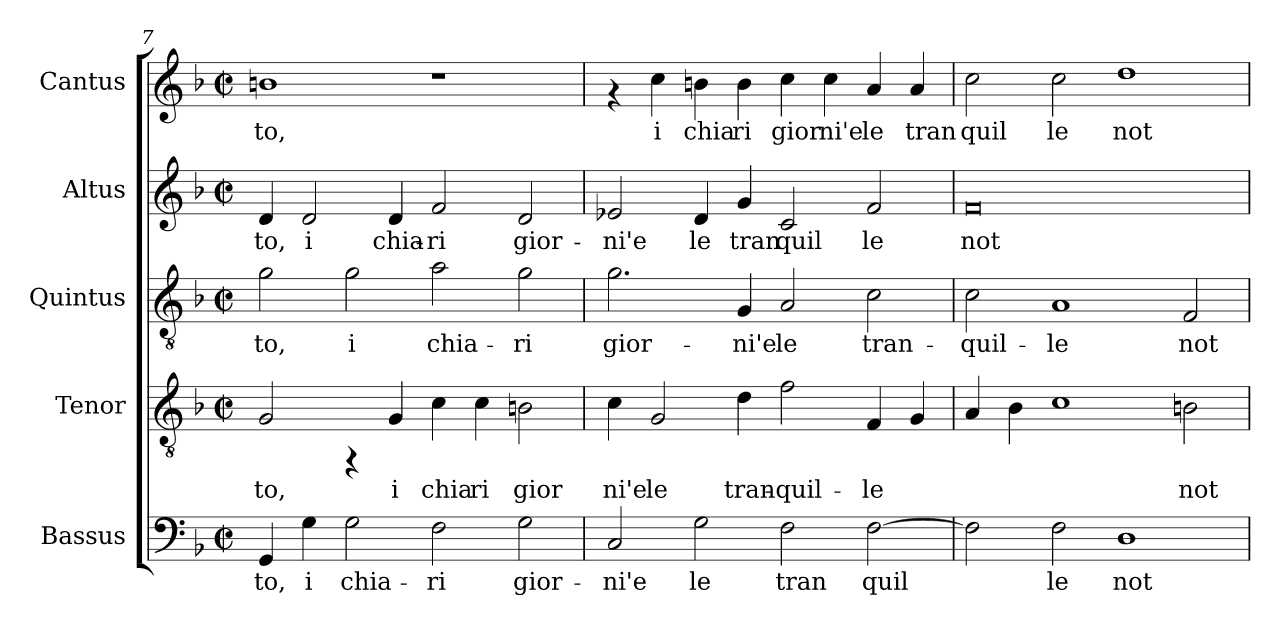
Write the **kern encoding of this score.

**kern	**text	**kern	**text	**kern	**text	**kern	**text	**kern	**text
*part5	*part5	*part4	*part4	*part3	*part3	*part2	*part2	*part1	*part1
*staff5	*staff5	*staff4	*staff4	*staff3	*staff3	*staff2	*staff2	*staff1	*staff1
*I"Bassus	*	*I"Tenor	*	*I"Quintus	*	*I"Altus	*	*I"Cantus	*
*clefF4	*	*clefGv2	*	*clefGv2	*	*clefG2	*	*clefG2	*
*k[b-]	*	*k[b-]	*	*k[b-]	*	*k[b-]	*	*k[b-]	*
*F:	*	*F:	*	*F:	*	*F:	*	*F:	*
*M2/2	*	*M2/2	*	*M2/2	*	*M2/2	*	*M2/2	*
*met(c|)	*	*met(c|)	*	*met(c|)	*	*met(c|)	*	*met(c|)	*
=7	=7	=7	=7	=7	=7	=7	=7	=7	=7
!	!LO:LY:b:cj	!	!LO:LY:b:cj	!	!LO:LY:b:cj	!	!LO:LY:b:cj	!	!LO:LY:b:cj
4GG/	-to,	2G/	to,	2g\	-to,	4d/	-to,	1bn	-to,
!	!LO:LY:b:cj	!	!	!	!	!	!LO:LY:b:cj	!	!
4G\	i	.	.	.	.	2d/	i	.	.
!	!LO:LY:b:cj	!	!	!	!LO:LY:b:cj	!	!	!	!
2G\	chia-	4rFF	.	2g\	i	.	.	.	.
!	!	!	!LO:LY:b:cj	!	!	!	!LO:LY:b:cj	!	!
.	.	4G/	i	.	.	4d/	chia-	.	.
!	!LO:LY:b:cj	!	!LO:LY:b:cj	!	!LO:LY:b:cj	!	!LO:LY:b:cj	!	!
2F\	-ri	4c\	chia	2a\	chia-	2f/	-ri	1r	.
!	!	!	!LO:LY:b:cj	!	!	!	!	!	!
.	.	4c\	ri	.	.	.	.	.	.
!	!LO:LY:b:cj	!	!LO:LY:b:cj	!	!LO:LY:b:cj	!	!LO:LY:b:cj	!	!
2G\	gior-	2Bn\	gior	2g\	-ri	2d/	gior-	.	.
!!LO:PB:g=z
=8	=8	=8	=8	=8	=8	=8	=8	=8	=8
!	!LO:LY:b:cj	!	!LO:LY:b:cj	!	!LO:LY:b:cj	!	!LO:LY:b:cj	!	!
2C/	-ni'e	4c\	ni'e	2.g\	gior-	2e-X/	-ni'e	4rf	.
!	!	!	!LO:LY:b:cj	!	!	!	!	!	!LO:LY:b:cj
.	.	2G/	le	.	.	.	.	4cc\	i
!	!LO:LY:b:cj	!	!	!	!	!	!LO:LY:b:cj	!	!LO:LY:b:cj
2G\	le	.	.	.	.	4d/	le	4bn\	chia
!	!	!	!LO:LY:b:cj	!	!LO:LY:b:cj	!	!LO:LY:b:cj	!	!LO:LY:b:cj
.	.	4d\	tran-	4G/	-ni'e	4g/	tran	4b\	ri
!	!LO:LY:b:cj	!	!LO:LY:b:cj	!	!LO:LY:b:cj	!	!LO:LY:b:cj	!	!LO:LY:b:cj
2F\	tran	2f\	-quil-	2A/	le	2c/	quil	4cc\	gior
!	!	!	!	!	!	!	!	!	!LO:LY:b:cj
.	.	.	.	.	.	.	.	4cc\	ni'e
!	!LO:LY:b:cj	!	!LO:LY:b:cj	!	!LO:LY:b:cj	!	!LO:LY:b:cj	!	!LO:LY:b:cj
[>2F\	quil	4F/	-le	2c\	tran-	2f/	le	4a/	le
!	!	!	!LO:LY:b:cj	!	!	!	!	!	!LO:LY:b:cj
.	.	4G/	.	.	.	.	.	4a/	tran
=9	=9	=9	=9	=9	=9	=9	=9	=9	=9
!	!LO:LY:b:cj	!	!LO:LY:b:cj	!	!LO:LY:b:cj	!	!LO:LY:b:cj	!	!LO:LY:b:cj
2F\]	.	4A/	.	2c\	-quil-	0f	not	2cc\	quil
!	!	!	!LO:LY:b:cj	!	!	!	!	!	!
.	.	4B-\	.	.	.	.	.	.	.
!	!LO:LY:b:cj	!	!LO:LY:b:cj	!	!LO:LY:b:cj	!	!	!	!LO:LY:b:cj
2F\	le	1c	.	1A	-le	.	.	2cc\	le
!	!LO:LY:b:cj	!	!	!	!	!	!	!	!LO:LY:b:cj
1D	not	.	.	.	.	.	.	1dd	not
!	!	!	!LO:LY:b:cj	!	!LO:LY:b:cj	!	!	!	!
.	.	2B\	not-	2F/	not-	.	.	.	.
=	=	=	=	=	=	=	=	=	=
*-	*-	*-	*-	*-	*-	*-	*-	*-	*-
